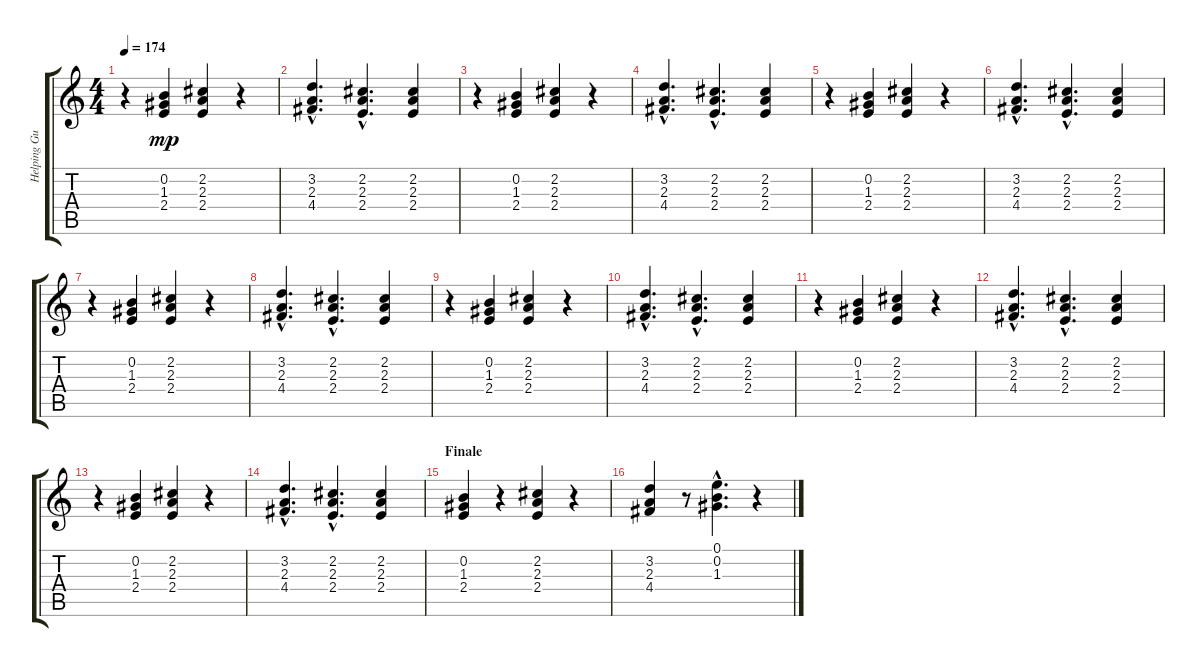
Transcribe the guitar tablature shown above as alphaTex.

\track ("Helping Guitar Track 1" "Helping Gu") {instrument electricguitarjazz}
\staff {score tabs}
\tuning (E4 B3 G3 D3 A2 E2) {hide}
\ts (4 4)
\tempo 174
\clef g2
\ks c
r.4{dy mp} (0.2 1.3 2.4).4 (2.2 2.3 2.4).4 r.4 |
(3.2{hac} 2.3{hac} 4.4{hac}).4{d} (2.2{hac} 2.3{hac} 2.4{hac}).4{d} (2.2 2.3 2.4).4 |
r.4 (0.2 1.3 2.4).4 (2.2 2.3 2.4).4 r.4 |
(3.2{hac} 2.3{hac} 4.4{hac}).4{d} (2.2{hac} 2.3{hac} 2.4{hac}).4{d} (2.2 2.3 2.4).4 |
r.4 (0.2 1.3 2.4).4 (2.2 2.3 2.4).4 r.4 |
(3.2{hac} 2.3{hac} 4.4{hac}).4{d} (2.2{hac} 2.3{hac} 2.4{hac}).4{d} (2.2 2.3 2.4).4 |
r.4 (0.2 1.3 2.4).4 (2.2 2.3 2.4).4 r.4 |
(3.2{hac} 2.3{hac} 4.4{hac}).4{d} (2.2{hac} 2.3{hac} 2.4{hac}).4{d} (2.2 2.3 2.4).4 |
r.4 (0.2 1.3 2.4).4 (2.2 2.3 2.4).4 r.4 |
(3.2{hac} 2.3{hac} 4.4{hac}).4{d} (2.2{hac} 2.3{hac} 2.4{hac}).4{d} (2.2 2.3 2.4).4 |
r.4 (0.2 1.3 2.4).4 (2.2 2.3 2.4).4 r.4 |
(3.2{hac} 2.3{hac} 4.4{hac}).4{d} (2.2{hac} 2.3{hac} 2.4{hac}).4{d} (2.2 2.3 2.4).4 |
r.4 (0.2 1.3 2.4).4 (2.2 2.3 2.4).4 r.4 |
(3.2{hac} 2.3{hac} 4.4{hac}).4{d} (2.2{hac} 2.3{hac} 2.4{hac}).4{d} (2.2 2.3 2.4).4 |
\section ("" "Finale")
(0.2 1.3 2.4).4 r.4 (2.2 2.3 2.4).4 r.4 |
(3.2 2.3 4.4).4 r.8 (0.1{hac} 0.2{hac} 1.3{hac}).4{d} r.4
